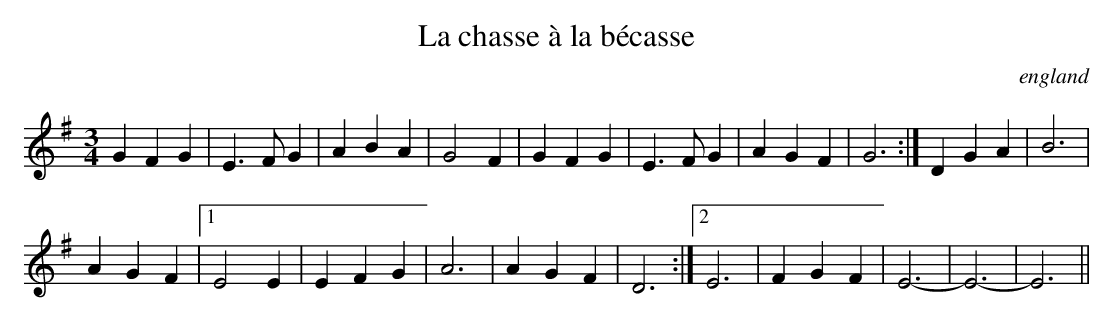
X:1
T:La chasse à la bécasse
O:england
M:3/4
L:1/4
K:G
GFG|E>F G|ABA|G2F|GFG|E>F G|AGF|G3:|\
DGA|B3|
AGF|1 E2E|EFG|A3|\
AGF|D3:|2 E3|FGF|E3-|E3-|E3||
